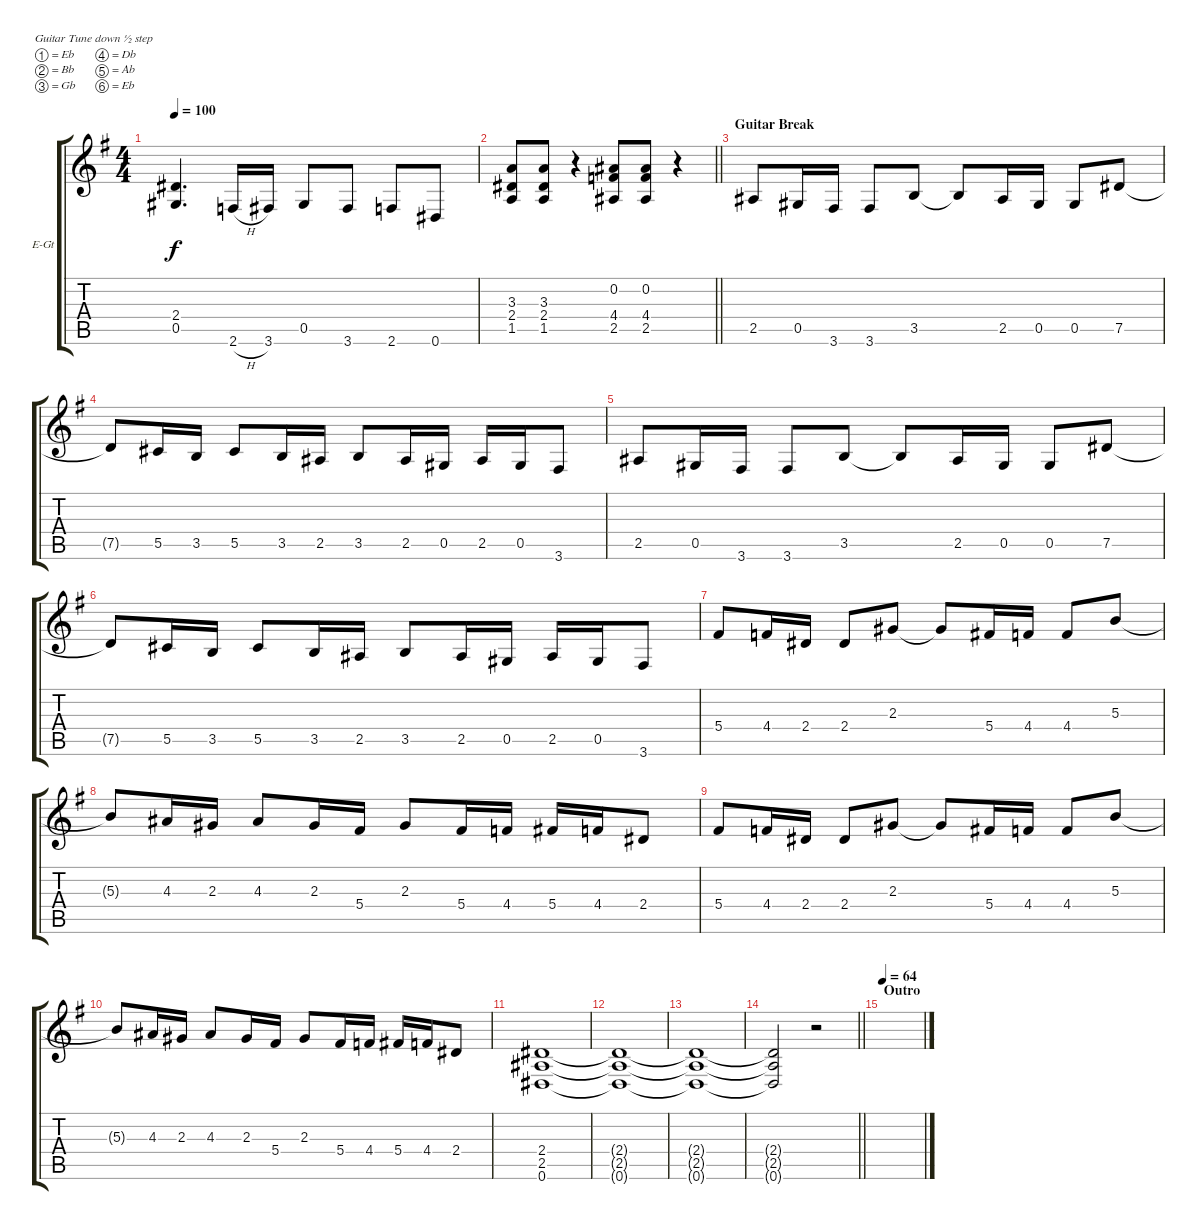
\bracketExtendMode groupsimilarinstruments
\firstSystemTrackNameOrientation horizontal
\otherSystemsTrackNameOrientation horizontal
\track ("Гитара 1" "E-Gt") {mute instrument distortionguitar}
\staff {score tabs}
\tuning (Eb4 Bb3 Gb3 Db3 Ab2 Eb2)
\ts (4 4)
\tempo 100
\clef g2
\ks eminor
(2.4 0.5).4{d dy f} 2.6{h}.16 3.6.16 0.5.8 3.6.8 2.6.8 0.6.8 |
\barLineRight lightlight
(3.3 2.4 1.5).8 (3.3 2.4 1.5).8 r.4 (0.2 4.4 2.5).8 (0.2 4.4 2.5).8 r.4 |
\section ("" "Guitar Break")
2.5.8 0.5.16 3.6.16 3.6.8 3.5.8 3.5{t}.8 2.5.16 0.5.16 0.5.8 7.5.8 |
7.5{t}.8 5.5.16 3.5.16 5.5.8 3.5.16 2.5.16 3.5.8 2.5.16 0.5.16 2.5.16 0.5.16 3.6.8 |
2.5.8 0.5.16 3.6.16 3.6.8 3.5.8 3.5{t}.8 2.5.16 0.5.16 0.5.8 7.5.8 |
7.5{t}.8 5.5.16 3.5.16 5.5.8 3.5.16 2.5.16 3.5.8 2.5.16 0.5.16 2.5.16 0.5.16 3.6.8 |
5.4.8 4.4.16 2.4.16 2.4.8 2.3.8 2.3{t}.8 5.4.16 4.4.16 4.4.8 5.3.8 |
5.3{t}.8 4.3.16 2.3.16 4.3.8 2.3.16 5.4.16 2.3.8 5.4.16 4.4.16 5.4.16 4.4.16 2.4.8 |
5.4.8 4.4.16 2.4.16 2.4.8 2.3.8 2.3{t}.8 5.4.16 4.4.16 4.4.8 5.3.8 |
5.3{t}.8 4.3.16 2.3.16 4.3.8 2.3.16 5.4.16 2.3.8 5.4.16 4.4.16 5.4.16 4.4.16 2.4.8 |
(2.4 2.5 0.6).1 |
(2.4{t} 2.5{t} 0.6{t}).1 |
(2.4{t} 2.5{t} 0.6{t}).1 |
\barLineRight lightlight
(2.4{t} 2.5{t} 0.6{t}).2 r.2 |
\section ("" "Outro")
\tempo 64
